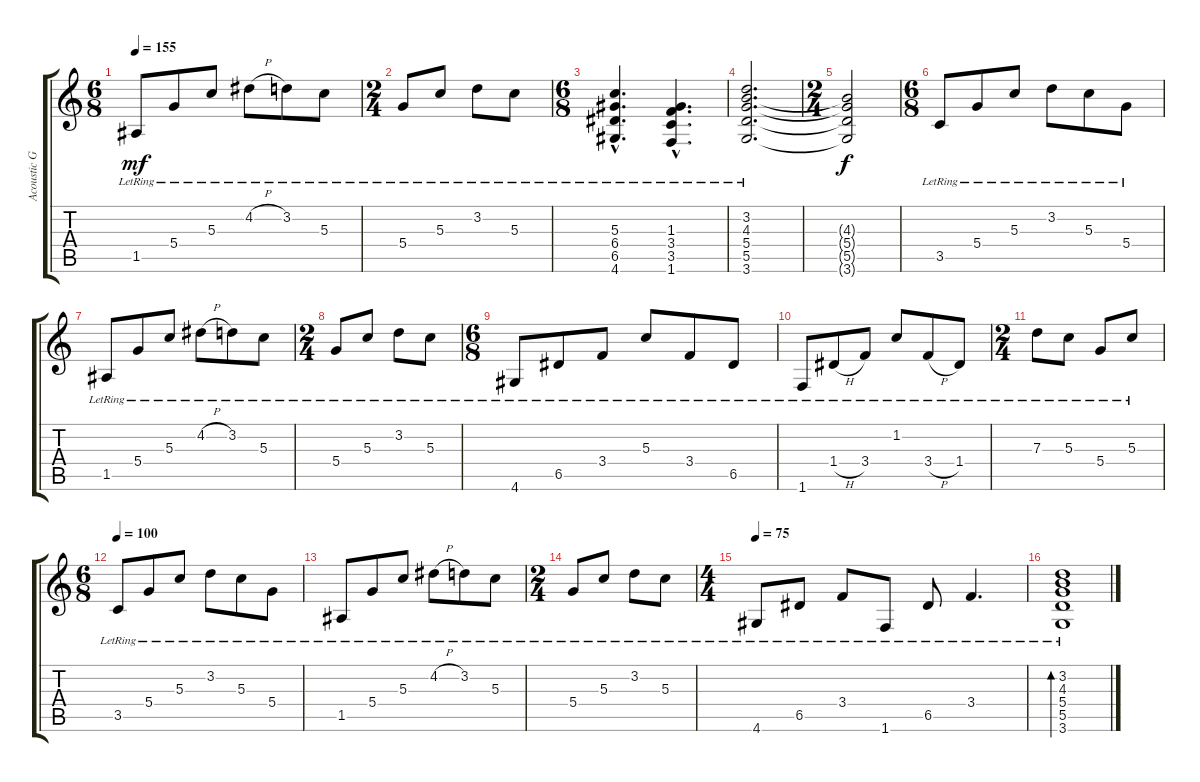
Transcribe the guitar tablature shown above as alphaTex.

\track ("Acoustic Guitar: Gus G" "Acoustic G") {instrument acousticguitarsteel}
\staff {score tabs}
\tuning (E4 B3 G3 D3 A2 E2) {hide}
\ts (6 8)
\tempo 155
\clef g2
\ks c
1.5{lr}.8{dy mf} 5.4{lr}.8 5.3{lr}.8 4.2{h lr}.8 3.2{lr}.8 5.3{lr}.8 |
\ts (2 4)
5.4{lr}.8 5.3{lr}.8 3.2{lr}.8 5.3{lr}.8 |
\ts (6 8)
(5.3{lr} 6.4{lr} 6.5{lr} 4.6{hac lr}).4{d} (1.3{lr} 3.4{hac lr} 3.5{lr} 1.6{lr}).4{d} |
(3.2{lr} 4.3{lr} 5.4{lr} 5.5{lr} 3.6{lr}).2{d} |
\ts (2 4)
(4.3{t} 5.4{t} 5.5{t} 3.6{t}).2{dy f} |
\ts (6 8)
3.5{lr}.8 5.4{lr}.8 5.3{lr}.8 3.2{lr}.8 5.3{lr}.8 5.4{lr}.8 |
1.5{lr}.8 5.4{lr}.8 5.3{lr}.8 4.2{h lr}.8 3.2{lr}.8 5.3{lr}.8 |
\ts (2 4)
5.4{lr}.8 5.3{lr}.8 3.2{lr}.8 5.3{lr}.8 |
\ts (6 8)
4.6{lr}.8 6.5{lr}.8 3.4{lr}.8 5.3{lr}.8 3.4{lr}.8 6.5{lr}.8 |
1.6{lr}.8 1.4{h lr}.8 3.4{lr}.8 1.2{lr}.8 3.4{h lr}.8 1.4{lr}.8 |
\ts (2 4)
7.3{lr}.8 5.3{lr}.8 5.4{lr}.8 5.3{lr}.8 |
\ts (6 8)
\tempo 100
3.5{lr}.8{volume 11} 5.4{lr}.8 5.3{lr}.8 3.2{lr}.8 5.3{lr}.8 5.4{lr}.8 |
1.5{lr}.8 5.4{lr}.8 5.3{lr}.8 4.2{h lr}.8 3.2{lr}.8 5.3{lr}.8 |
\ts (2 4)
5.4{lr}.8 5.3{lr}.8 3.2{lr}.8 5.3{lr}.8 |
\ts (4 4)
\tempo 75
4.6{lr}.8 6.5{lr}.8 3.4{lr}.8 1.6{lr}.8 6.5{lr}.8 3.4{lr}.4{d} |
(3.2{lr} 4.3{lr} 5.4{lr} 5.5{lr} 3.6{lr}).1{bd 240}
